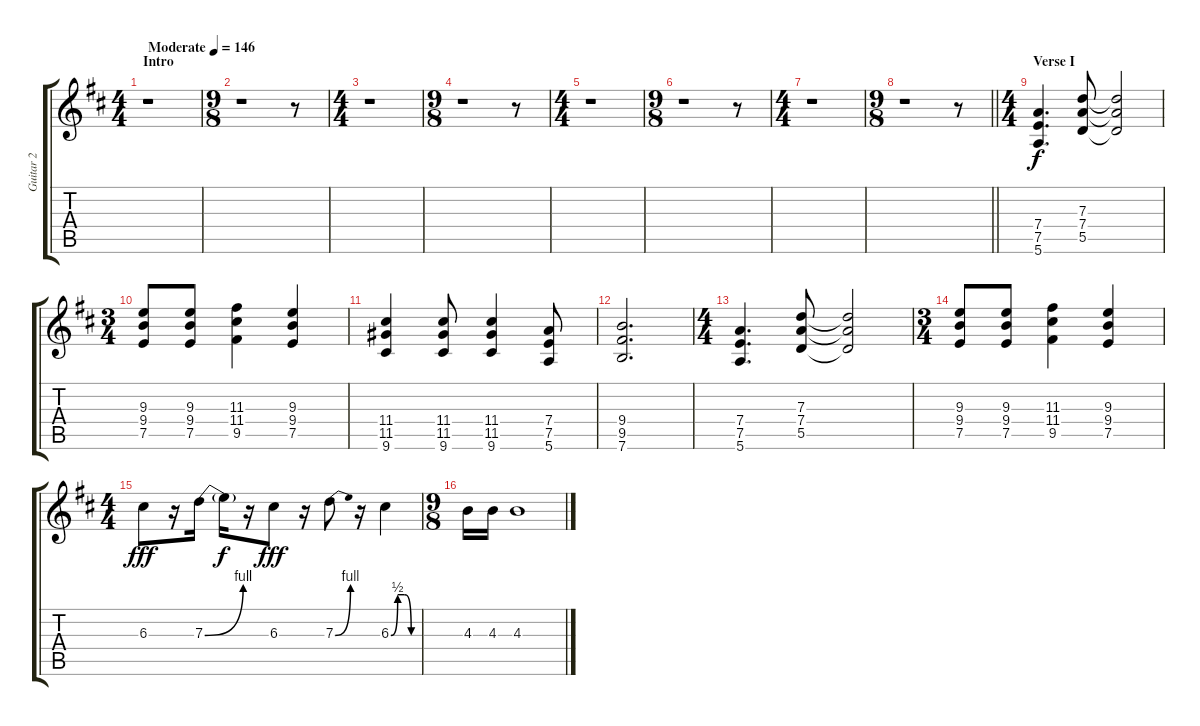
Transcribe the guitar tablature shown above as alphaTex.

\track ("Guitar 2" "Guitar 2") {instrument overdrivenguitar}
\staff {score tabs}
\tuning (E4 B3 G3 D3 A2 E2) {hide}
\ts (4 4)
\section ("" "Intro")
\tempo (146 "Moderate")
\clef g2
\ks d
r.1{dy f instrument overdrivenguitar} |
\ts (9 8)
r.1 r.8 |
\ts (4 4)
r.1 |
\ts (9 8)
r.1 r.8 |
\ts (4 4)
r.1 |
\ts (9 8)
r.1 r.8 |
\ts (4 4)
r.1 |
\ts (9 8)
\barLineRight lightlight
r.1 r.8 |
\ts (4 4)
\section ("" "Verse I")
(7.4 7.5 5.6).4{d} (7.3 7.4 5.5).8 (7.3{t} 7.4{t} 5.5{t}).2 |
\ts (3 4)
(9.3 9.4 7.5).8 (9.3 9.4 7.5).8 (11.3 11.4 9.5).4 (9.3 9.4 7.5).4 |
(11.4 11.5 9.6).4 (11.4 11.5 9.6).8 (11.4 11.5 9.6).4 (7.4 7.5 5.6).8 |
(9.4 9.5 7.6).2{d} |
\ts (4 4)
(7.4 7.5 5.6).4{d} (7.3 7.4 5.5).8 (7.3{t} 7.4{t} 5.5{t}).2 |
\ts (3 4)
(9.3 9.4 7.5).8 (9.3 9.4 7.5).8 (11.3 11.4 9.5).4 (9.3 9.4 7.5).4 |
\ts (4 4)
6.3.8{dy fff} r.16 7.3{be (bend 0 0 60 4)}.16 7.3{t}.16{dy f} r.16 6.3.8{dy fff} r.16 7.3{be (bend 0 0 60 4)}.8 r.16 6.3{be (custom 0 0 15 2 30 2 45 0 60 0)}.4 |
\ts (9 8)
4.3.16 4.3.16 4.3.1
